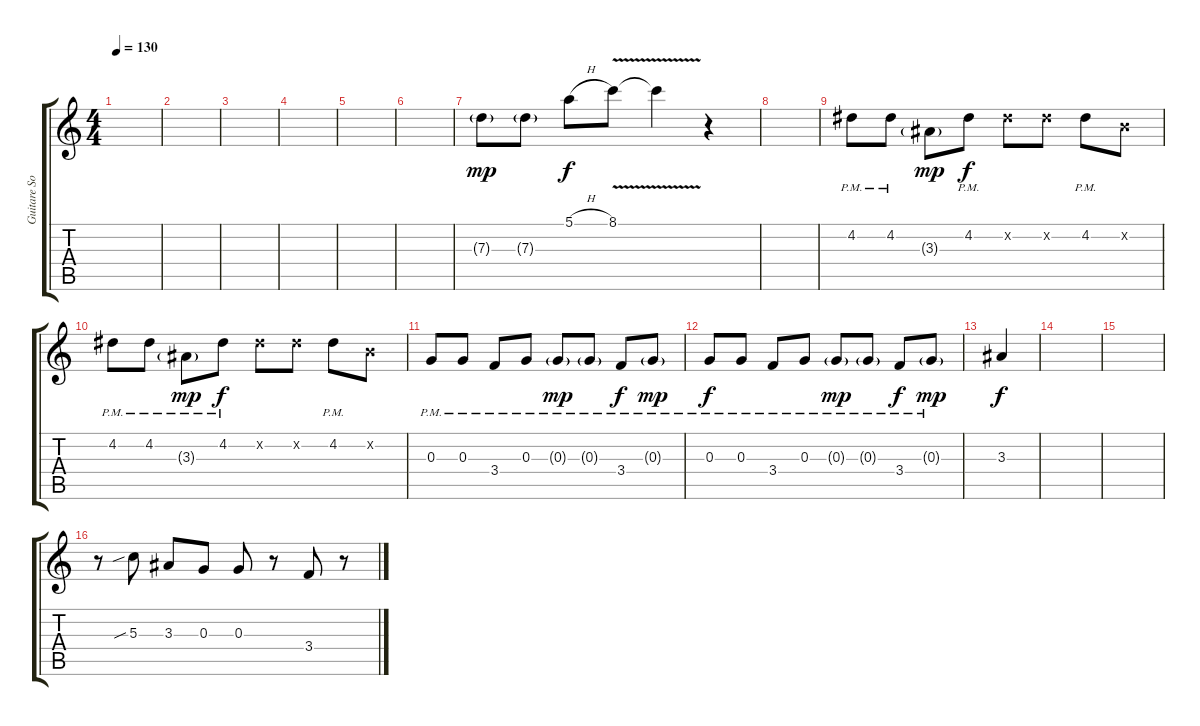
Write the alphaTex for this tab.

\track ("Guitare Solo" "Guitare So") {instrument overdrivenguitar}
\staff {score tabs}
\tuning (E4 B3 G3 D3 A2 E2) {hide}
\ts (4 4)
\tempo 130
\clef g2
\ks c
|
|
|
|
|
|
7.3{g}.8{dy mp} 7.3{g}.8 5.1{h}.8{dy f} 8.1{v}.8 8.1{t}.4 r.4 |
|
4.2{pm}.8 4.2{pm}.8 3.3{g}.8{dy mp} 4.2{pm}.8{dy f} 4.2{x}.8 4.2{x}.8 4.2{pm}.8 0.2{x}.8 |
4.2{pm}.8 4.2{pm}.8 3.3{g pm}.8{dy mp} 4.2{pm}.8{dy f} 4.2{x}.8 4.2{x}.8 4.2{pm}.8 0.2{x}.8 |
0.3{pm}.8 0.3{pm}.8 3.4{pm}.8 0.3{pm}.8 0.3{g pm}.8{dy mp} 0.3{g pm}.8 3.4{pm}.8{dy f} 0.3{g pm}.8{dy mp} |
0.3{pm}.8{dy f} 0.3{pm}.8 3.4{pm}.8 0.3{pm}.8 0.3{g pm}.8{dy mp} 0.3{g pm}.8 3.4{pm}.8{dy f} 0.3{g pm}.8{dy mp} |
3.3.4{dy f} |
|
|
r.8 5.3{sib}.8 3.3.8 0.3.8 0.3.8 r.8 3.4.8 r.8
